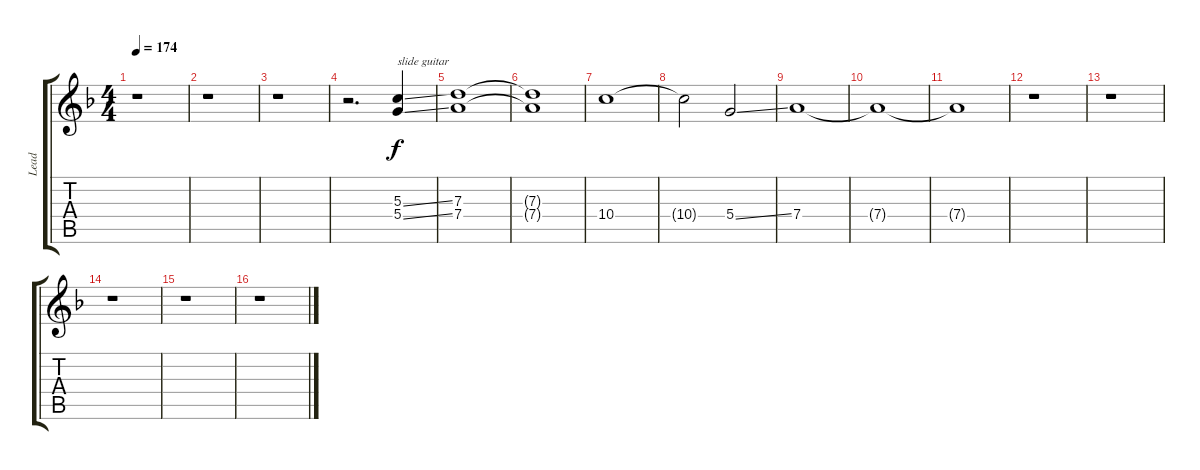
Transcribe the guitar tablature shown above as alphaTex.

\track ("Lead" "Lead") {instrument overdrivenguitar}
\staff {score tabs}
\tuning (E4 B3 G3 D3 A2 E2) {hide}
\ts (4 4)
\tempo 174
\clef g2
\ks dminor
r.1{dy f instrument overdrivenguitar} |
r.1 |
r.1 |
r.2{d} (5.3{ss} 5.4{ss}).4{txt "slide guitar"} |
(7.3 7.4).1 |
(7.3{t} 7.4{t}).1 |
10.4.1 |
10.4{t}.2 5.4{ss}.2 |
7.4.1 |
7.4{t}.1 |
7.4{t}.1 |
r.1 |
r.1 |
r.1 |
r.1 |
r.1
